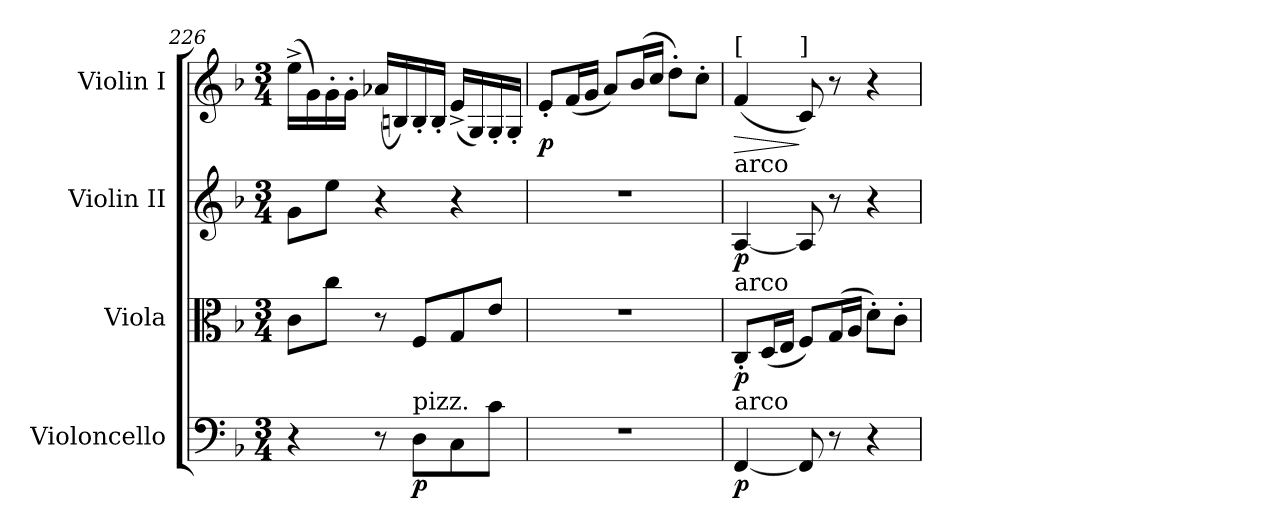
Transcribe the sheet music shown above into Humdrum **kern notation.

**kern	**dynam	**kern	**dynam	**kern	**dynam	**kern	**dynam
*part4	*part4	*part3	*part3	*part2	*part2	*part1	*part1
*staff4	*staff4	*staff3	*staff3	*staff2	*staff2	*staff1	*staff1
*I"Violoncello	*	*I"Viola	*	*I"Violin II	*	*I"Violin I	*
*I'Vc	*	*I'Vla	*	*I'Vln	*	*I'Vln	*
*clefF4	*	*clefC3	*	*clefG2	*	*clefG2	*
*k[b-]	*	*k[b-]	*	*k[b-]	*	*k[b-]	*
*M3/4	*	*M3/4	*	*M3/4	*	*M3/4	*
=226	=226	=226	=226	=226	=226	=226	=226
4r	.	8c\L	.	8g\L	.	(16ee^\LL	.
.	.	.	.	.	.	16g\)	.
.	.	8cc\J	.	8ee\J	.	16g'\	.
.	.	.	.	.	.	16g'\JJ	.
8r	.	8r	.	4r	.	(16a-X/LL	.
.	.	.	.	.	.	16Bn/)	.
!LO:TX:a:t=pizz.	!	!	!	!	!	!	!
!	!LO:DY:b	!	!	!	!	!	!
8D\L	p	8F/L	.	.	.	16B'/	.
.	.	.	.	.	.	16B'/JJ	.
8C\	.	8G/	.	4r	.	(16e^/LL	.
.	.	.	.	.	.	16G/)	.
8c\J	.	8e/J	.	.	.	16G'/	.
.	.	.	.	.	.	16G'/JJ	.
=227	=227	=227	=227	=227	=227	=227	=227
!	!	!	!	!	!	!	!LO:DY:b
2.r	.	2.r	.	2.r	.	8e'/L	p
.	.	.	.	.	.	(16f/L	.
.	.	.	.	.	.	16g/JJ	.
.	.	.	.	.	.	8a/L)	.
.	.	.	.	.	.	(16b-/L	.
.	.	.	.	.	.	16cc/JJ	.
.	.	.	.	.	.	8dd'\L)	.
.	.	.	.	.	.	8cc'\J	.
=228	=228	=228	=228	=228	=228	=228	=228
!	!	!	!	!	!	!LO:TX:a:t=[	!
!	!	!	!	!LO:TX:a:t=arco	!	!	!
!	!	!LO:TX:a:t=arco	!	!	!	!	!
!LO:TX:a:t=arco	!	!	!	!	!	!	!
!	!LO:DY:b	!	!LO:DY:b	!	!LO:DY:b	!	!LO:HP:b
[4FF/	p	8C'/L	p	[4A/	p	(4f/	>
.	.	(16D/L	.	.	.	.	.
.	.	16E/JJ	.	.	.	.	.
!	!	!	!	!	!	!LO:TX:a:t=]	!
8FF/]	.	8F/L)	.	8A/]	.	8c/)	]
8r	.	(16G/L	.	8r	.	8r	.
.	.	16A/JJ	.	.	.	.	.
4r	.	8d'\L)	.	4r	.	4r	.
.	.	8c'\J	.	.	.	.	.
=	=	=	=	=	=	=	=
*-	*-	*-	*-	*-	*-	*-	*-
